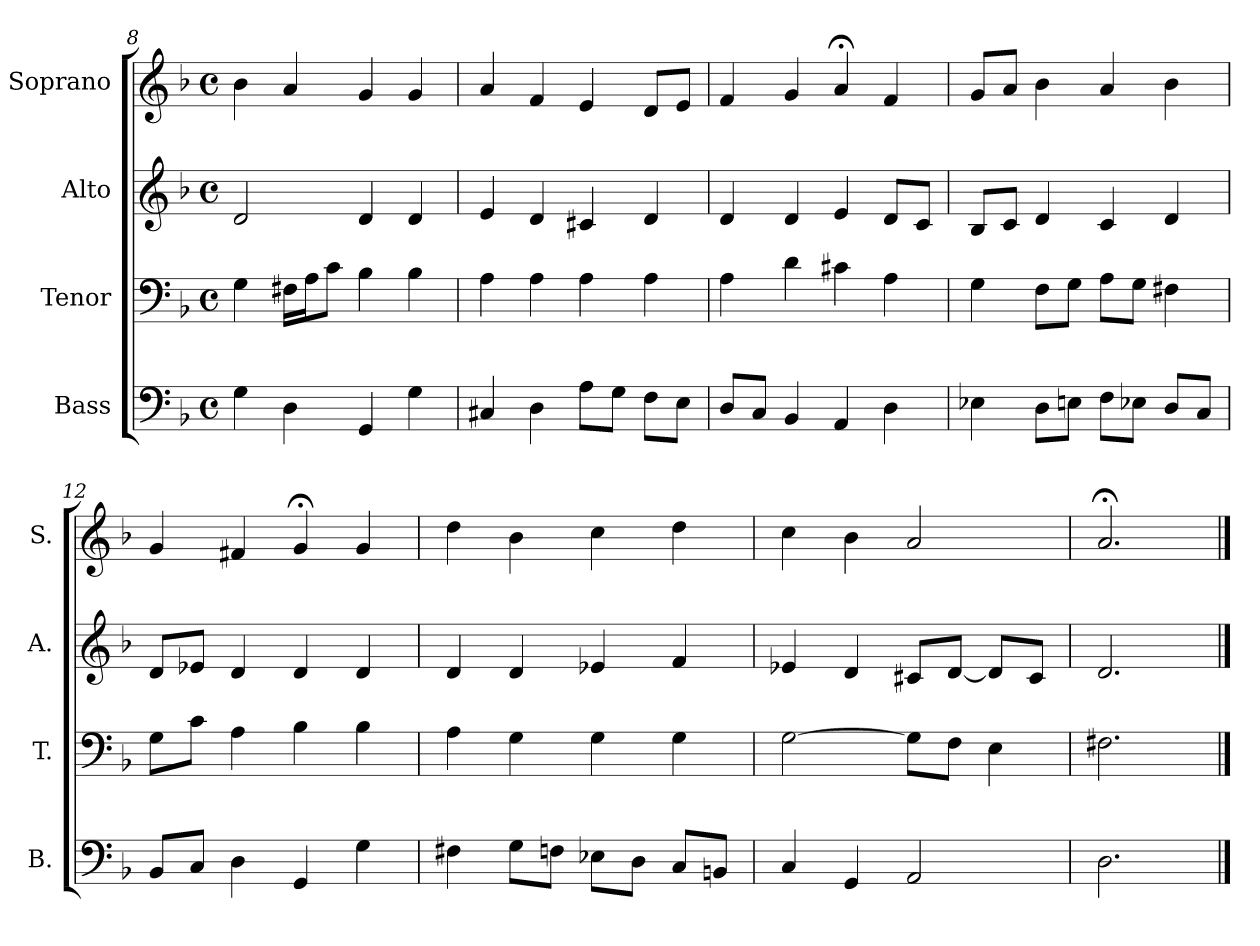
**kern	**kern	**kern	**kern
*part4	*part3	*part2	*part1
*staff4	*staff3	*staff2	*staff1
*I"Bass	*I"Tenor	*I"Alto	*I"Soprano
*I'B.	*I'T.	*I'A.	*I'S.
*clefF4	*clefF4	*clefG2	*clefG2
*k[b-]	*k[b-]	*k[b-]	*k[b-]
*d:	*d:	*d:	*d:
*M4/4	*M4/4	*M4/4	*M4/4
*met(c)	*met(c)	*met(c)	*met(c)
=8	=8	=8	=8
4G\	4G\	2d/	4b-\
4D\	16F#X\LL	.	4a/
.	16A\J	.	.
.	8c\J	.	.
4GG/	4B-\	4d/	4g/
4G\	4B-\	4d/	4g/
=9	=9	=9	=9
4C#X/	4A\	4e/	4a/
4D\	4A\	4d/	4f/
8A\L	4A\	4c#X/	4e/
8G\J	.	.	.
8F\L	4A\	4d/	8d/L
8E\J	.	.	8e/J
=10	=10	=10	=10
8D/L	4A\	4d/	4f/
8C/J	.	.	.
4BB-/	4d\	4d/	4g/
4AA/	4c#X\	4e/	4a;</
4D\	4A\	8d/L	4f/
.	.	8c/J	.
!!LO:LB:g=z
=11	=11	=11	=11
4E-X\	4G\	8B-/L	8g/L
.	.	8c/J	8a/J
8D\L	8F\L	4d/	4b-\
8En\J	8G\J	.	.
8F\L	8A\L	4c/	4a/
8E-X\J	8G\J	.	.
8D/L	4F#X\	4d/	4b-\
8C/J	.	.	.
=12	=12	=12	=12
8BB-/L	8G\L	8d/L	4g/
8C/J	8c\J	8e-X/J	.
4D\	4A\	4d/	4f#X/
4GG/	4B-\	4d/	4g;</
4G\	4B-\	4d/	4g/
=13	=13	=13	=13
4F#X\	4A\	4d/	4dd\
8G\L	4G\	4d/	4b-\
8Fn\J	.	.	.
8E-X\L	4G\	4e-X/	4cc\
8D\J	.	.	.
8C/L	4G\	4f/	4dd\
8BBn/J	.	.	.
=14	=14	=14	=14
4C/	[2G\	4e-X/	4cc\
4GG/	.	4d/	4b-\
2AA/	8G\L]	8c#X/L	2a/
.	8F\J	[8d/J	.
.	4E\	8d/L]	.
.	.	8c#/J	.
=15	=15	=15	=15
2.D\	2.F#X\	2.d/	2.a;</
==	==	==	==
*-	*-	*-	*-
